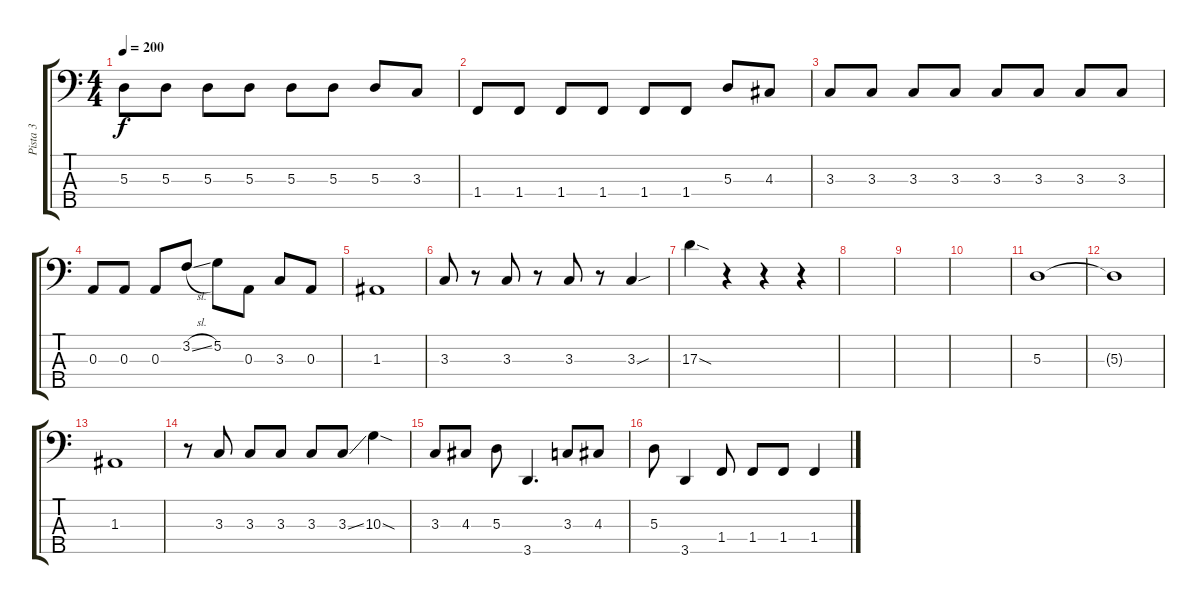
\track ("Pista 3" "Pista 3") {instrument electricbassfinger}
\staff {score tabs}
\tuning (G2 D2 A1 E1 B0) {hide}
\ts (4 4)
\tempo 200
\clef f4
\ks c
5.3.8{dy f} 5.3.8 5.3.8 5.3.8 5.3.8 5.3.8 5.3.8 3.3.8 |
1.4.8 1.4.8 1.4.8 1.4.8 1.4.8 1.4.8 5.3.8 4.3.8 |
3.3.8 3.3.8 3.3.8 3.3.8 3.3.8 3.3.8 3.3.8 3.3.8 |
0.3.8 0.3.8 0.3.8 3.2{sl}.8 5.2.8 0.3.8 3.3.8 0.3.8 |
1.3.1 |
3.3.8 r.8 3.3.8 r.8 3.3.8 r.8 3.3{sou}.4 |
17.3{sod}.4 r.4 r.4 r.4 |
|
|
|
5.3.1 |
5.3{t}.1 |
1.3.1 |
r.8 3.3.8 3.3.8 3.3.8 3.3.8 3.3{ss}.8 10.3{sod}.4 |
3.3.8 4.3.8 5.3.8 3.5.4{d} 3.3.8 4.3.8 |
5.3.8 3.5.4 1.4.8 1.4.8 1.4.8 1.4.4
